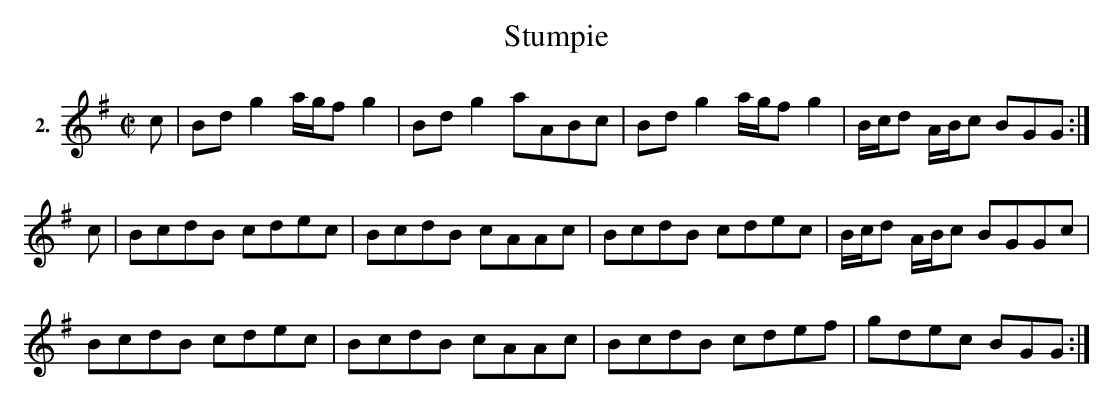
X:1
T:Stumpie
M:C|
L:1/8
K:G
V:1 clef=treble name="2."
[V:1] c|Bd g2 a/g/f g2|Bd g2 aABc|Bd g2 a/g/f g2|B/c/d A/B/c BGG:|
c|BcdB cdec|BcdB cAAc|BcdB cdec|B/c/d A/B/c BGGc|
BcdB cdec|BcdB cAAc|BcdB cdef|gdec BGG:|]
